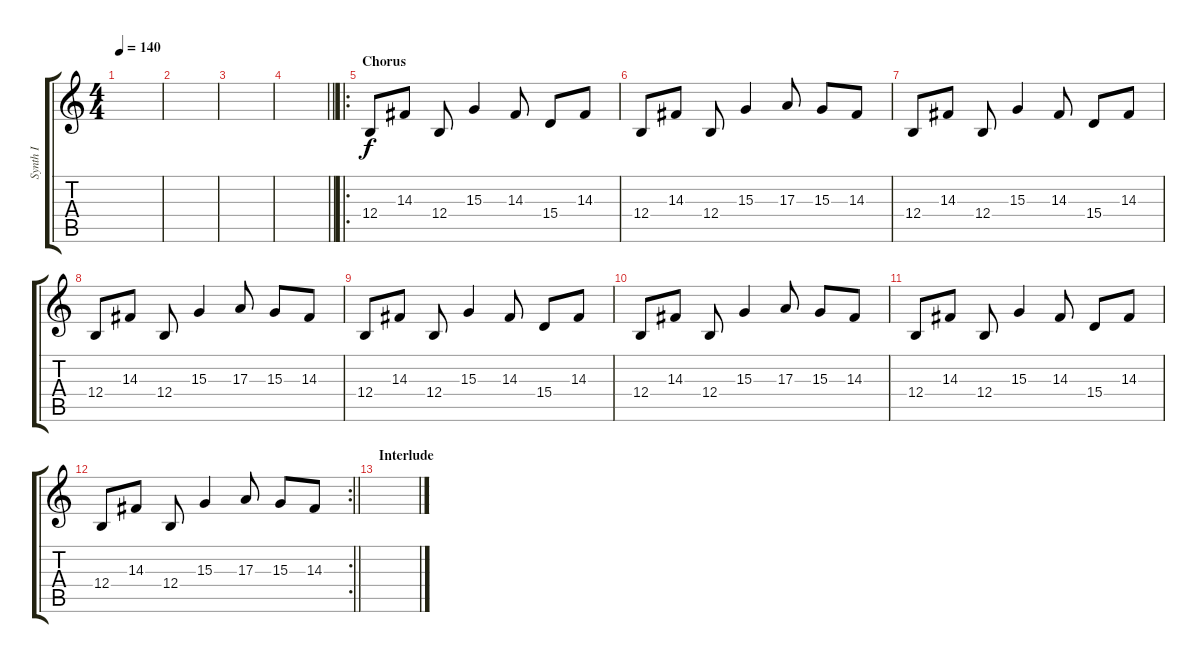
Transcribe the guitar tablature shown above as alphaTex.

\track ("Synth I" "Synth I") {instrument lead1square}
\staff {score tabs}
\tuning (Db4 Ab3 E3 B2 Gb2 B1) {hide}
\ts (4 4)
\tempo 140
\clef g2
\ks c
|
|
|
\barLineRight lightlight
|
\ro
\section ("" "Chorus")
12.4.8 14.3.8 12.4.8 15.3.4 14.3.8 15.4.8 14.3.8 |
12.4.8 14.3.8 12.4.8 15.3.4 17.3.8 15.3.8 14.3.8 |
12.4.8 14.3.8 12.4.8 15.3.4 14.3.8 15.4.8 14.3.8 |
12.4.8 14.3.8 12.4.8 15.3.4 17.3.8 15.3.8 14.3.8 |
12.4.8 14.3.8 12.4.8 15.3.4 14.3.8 15.4.8 14.3.8 |
12.4.8 14.3.8 12.4.8 15.3.4 17.3.8 15.3.8 14.3.8 |
12.4.8 14.3.8 12.4.8 15.3.4 14.3.8 15.4.8 14.3.8 |
\rc 2
\barLineRight lightlight
12.4.8 14.3.8 12.4.8 15.3.4 17.3.8 15.3.8 14.3.8 |
\section ("" "Interlude")
